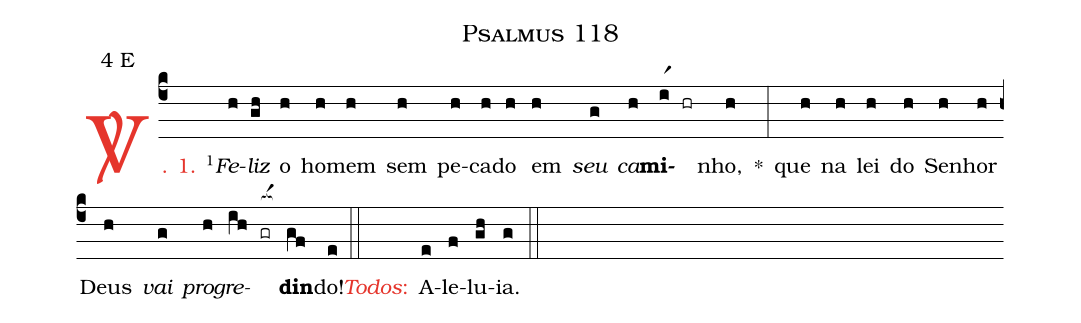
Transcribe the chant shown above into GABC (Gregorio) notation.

name: Psalmus 118;
mode: 4;
mode-differentia: E;
%%
(c4)

<c><sp>V/</sp>. 1.</c> <v>\VSup{1}</v><i>Fe</i>(h)<i>liz</i>(gh) o(h) ho(h)mem(h) sem(h) pe(h)ca(h)do(h) em(h) <i>seu</i>(g) <i>ca</i>(h)<b>mi</b>(ir1)(hr)nho,(h) *(:) que(h) na(h) lei(h) do(h) Se(h)nhor(h) Deus(h) <i>vai</i>(g) <i>pro</i>(h)<i>gre</i>(ih)<nlba>(gr[ocba:1{])<b>din</b></nlba>(gf[ocba:0}])do!(e) (::)

<nlba><c><i>Todos</i>:</c>() A</nlba>(e)le(f)lu(gh)ia.(g) (::)
